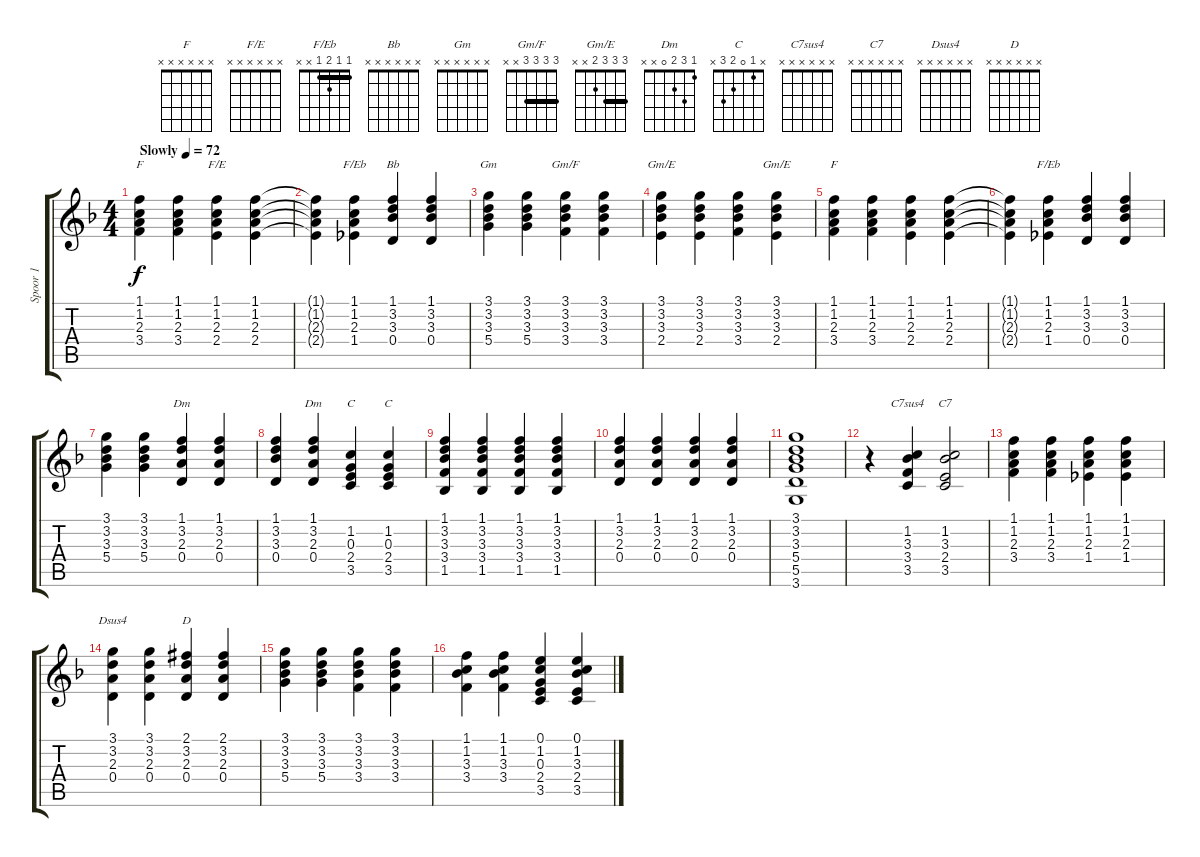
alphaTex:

\track ("Spoor 1" "Spoor 1") {instrument acousticguitarsteel}
\staff {score tabs}
\tuning (E4 B3 G3 D3 A2 E2) {hide}
\chord ("F" 1 1 2 3 x x) {barre 1}
\chord ("F/E" x x x x x x)
\chord ("F/Eb" x x x x x x)
\chord ("Bb" x x x x x x)
\chord ("Gm" x x x x x x)
\chord ("Gm/F" 3 3 3 3 x x) {barre 3}
\chord ("Gm/E" x x x x x x)
\chord ("Gm/E" 3 3 3 2 x x) {barre 3}
\chord ("F" x x x x x x)
\chord ("F/Eb" 1 1 2 1 x x) {barre 1}
\chord ("Dm" x x x x x x)
\chord ("Dm" 1 3 2 0 x x)
\chord ("C" x x x x x x)
\chord ("C" x 1 0 2 3 x)
\chord ("C7sus4" x x x x x x)
\chord ("C7" x x x x x x)
\chord ("Dsus4" x x x x x x)
\chord ("D" x x x x x x)
\ts (4 4)
\tempo (72 "Slowly")
\clef g2
\ks f
(1.1 1.2 2.3 3.4).4{ch "F" dy f instrument acousticguitarsteel} (1.1 1.2 2.3 3.4).4 (1.1 1.2 2.3 2.4).4{ch "F/E"} (1.1 1.2 2.3 2.4).4 |
(1.1{t} 1.2{t} 2.3{t} 2.4{t}).4 (1.1 1.2 2.3 1.4).4{ch "F/Eb"} (1.1 3.2 3.3 0.4).4{ch "Bb"} (1.1 3.2 3.3 0.4).4 |
(3.1 3.2 3.3 5.4).4{ch "Gm"} (3.1 3.2 3.3 5.4).4 (3.1 3.2 3.3 3.4).4{ch "Gm/F"} (3.1 3.2 3.3 3.4).4 |
(3.1 3.2 3.3 2.4).4{ch "Gm/E"} (3.1 3.2 3.3 2.4).4 (3.1 3.2 3.3 3.4).4 (3.1 3.2 3.3 2.4).4{ch "Gm/E"} |
(1.1 1.2 2.3 3.4).4{ch "F"} (1.1 1.2 2.3 3.4).4 (1.1 1.2 2.3 2.4).4 (1.1 1.2 2.3 2.4).4 |
(1.1{t} 1.2{t} 2.3{t} 2.4{t}).4 (1.1 1.2 2.3 1.4).4{ch "F/Eb"} (1.1 3.2 3.3 0.4).4 (1.1 3.2 3.3 0.4).4 |
(3.1 3.2 3.3 5.4).4 (3.1 3.2 3.3 5.4).4 (1.1 3.2 2.3 0.4).4{ch "Dm"} (1.1 3.2 2.3 0.4).4 |
(1.1 3.2 3.3 0.4).4 (1.1 3.2 2.3 0.4).4{ch "Dm"} (1.2 0.3 2.4 3.5).4{ch "C"} (1.2 0.3 2.4 3.5).4{ch "C"} |
(1.1 3.2 3.3 3.4 1.5).4 (1.1 3.2 3.3 3.4 1.5).4 (1.1 3.2 3.3 3.4 1.5).4 (1.1 3.2 3.3 3.4 1.5).4 |
(1.1 3.2 2.3 0.4).4 (1.1 3.2 2.3 0.4).4 (1.1 3.2 2.3 0.4).4 (1.1 3.2 2.3 0.4).4 |
(3.1 3.2 3.3 5.4 5.5 3.6).1 |
r.4 (1.2 3.3 3.4 3.5).4{ch "C7sus4"} (1.2 3.3 2.4 3.5).2{ch "C7"} |
(1.1 1.2 2.3 3.4).4 (1.1 1.2 2.3 3.4).4 (1.1 1.2 2.3 1.4).4 (1.1 1.2 2.3 1.4).4 |
(3.1 3.2 2.3 0.4).4{ch "Dsus4"} (3.1 3.2 2.3 0.4).4 (2.1{acc #} 3.2 2.3 0.4).4{ch "D"} (2.1{acc #} 3.2 2.3 0.4).4 |
(3.1 3.2 3.3 5.4).4 (3.1 3.2 3.3 5.4).4 (3.1 3.2 3.3 3.4).4 (3.1 3.2 3.3 3.4).4 |
(1.1 1.2 3.3 3.4).4 (1.1 1.2 3.3 3.4).4 (0.1 1.2 0.3 2.4 3.5).4 (0.1 1.2 3.3 2.4 3.5).4
